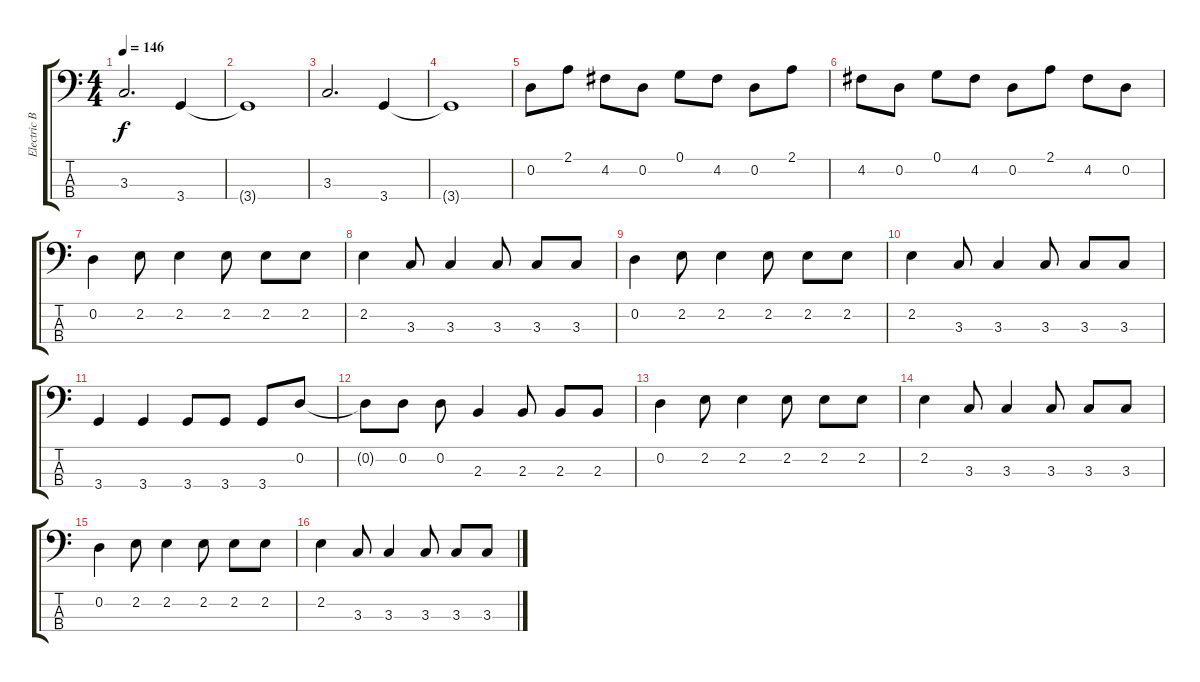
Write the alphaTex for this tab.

\track ("Electric Bass" "Electric B") {instrument electricbassfinger}
\staff {score tabs}
\tuning (G2 D2 A1 E1) {hide}
\ts (4 4)
\tempo 146
\clef f4
\ks c
3.3.2{d dy f} 3.4.4 |
3.4{t}.1 |
3.3.2{d} 3.4.4 |
3.4{t}.1 |
0.2.8 2.1.8 4.2.8 0.2.8 0.1.8 4.2.8 0.2.8 2.1.8 |
4.2.8 0.2.8 0.1.8 4.2.8 0.2.8 2.1.8 4.2.8 0.2.8 |
0.2.4 2.2.8 2.2.4 2.2.8 2.2.8 2.2.8 |
2.2.4 3.3.8 3.3.4 3.3.8 3.3.8 3.3.8 |
0.2.4 2.2.8 2.2.4 2.2.8 2.2.8 2.2.8 |
2.2.4 3.3.8 3.3.4 3.3.8 3.3.8 3.3.8 |
3.4.4 3.4.4 3.4.8 3.4.8 3.4.8 0.2.8 |
0.2{t}.8 0.2.8 0.2.8 2.3.4 2.3.8 2.3.8 2.3.8 |
0.2.4 2.2.8 2.2.4 2.2.8 2.2.8 2.2.8 |
2.2.4 3.3.8 3.3.4 3.3.8 3.3.8 3.3.8 |
0.2.4 2.2.8 2.2.4 2.2.8 2.2.8 2.2.8 |
2.2.4 3.3.8 3.3.4 3.3.8 3.3.8 3.3.8
